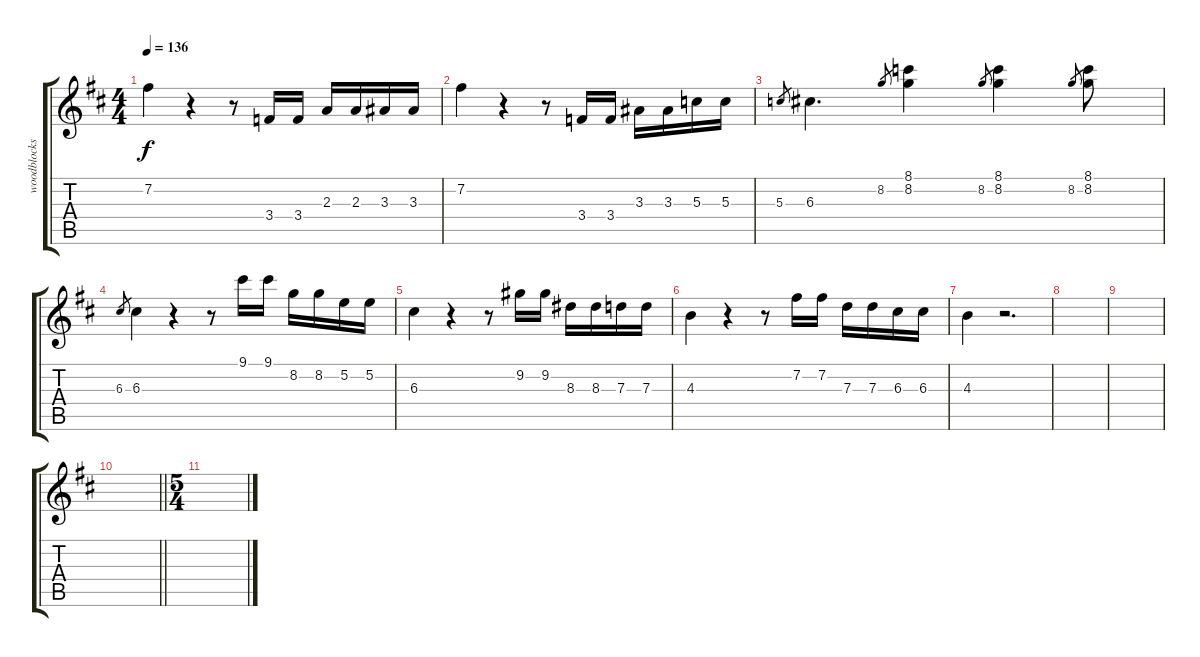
\track ("woodblocks then SOLO" "woodblocks") {instrument distortionguitar}
\staff {score tabs}
\tuning (E4 B3 G3 D3 A2 E2) {hide}
\ts (4 4)
\tempo 136
\clef g2
\ks d
7.2.4{dy f} r.4 r.8 3.4.16 3.4.16 2.3.16 2.3.16 3.3.16 3.3.16 |
7.2.4 r.4 r.8 3.4.16 3.4.16 3.3.16 3.3.16 5.3.16 5.3.16 |
5.3.8{gr} 6.3.4{d} 8.2.8{gr} (8.1 8.2).4 8.2.8{gr} (8.1 8.2).4 8.2.8{gr} (8.1 8.2).8 |
6.3.8{gr} 6.3.4 r.4 r.8 9.1.16 9.1.16 8.2.16 8.2.16 5.2.16 5.2.16 |
6.3.4 r.4 r.8 9.2.16 9.2.16 8.3.16 8.3.16 7.3.16 7.3.16 |
4.3.4 r.4 r.8 7.2.16 7.2.16 7.3.16 7.3.16 6.3.16 6.3.16 |
4.3.4 r.2{d} |
|
|
\barLineRight lightlight
|
\ts (5 4)
